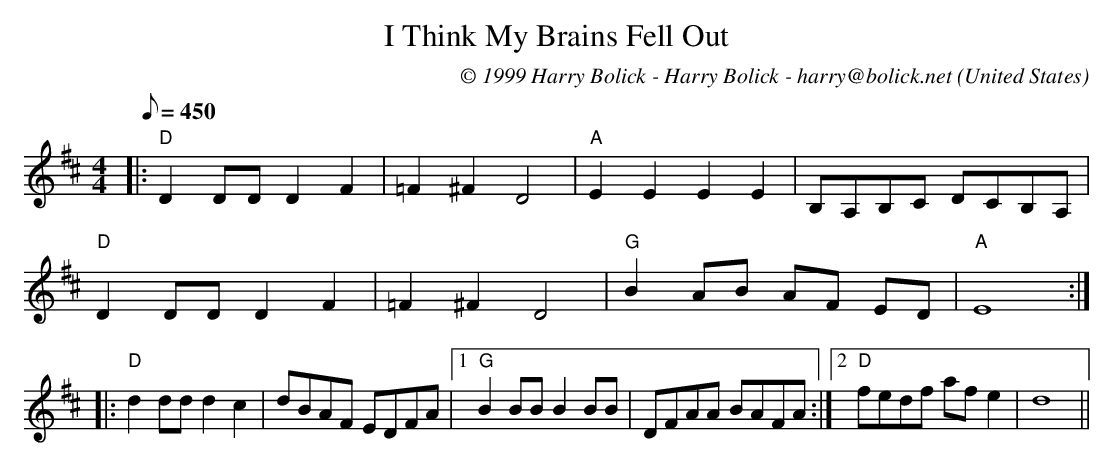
X:1
T:I Think My Brains Fell Out
C:© 1999 Harry Bolick - Harry Bolick - harry@bolick.net
O:United States
M:4/4
L:1/8
Q:450
K:D
|: "D" D2 DD D2 F2 | =F2 ^F2 D4 | "A" E2 E2 E2 E2 | B,A,B,C DCB,A, |
"D" D2 DD D2 F2 | =F2 ^F2 D4 | "G" B2 AB AF ED | "A" E8 :|
|:"D" d2 dd d2c2 | dBAF EDFA | [1 "G" B2 BB B2 BB| DFAA BAFA :|[2 "D" fedf af e2 | d8 ||
